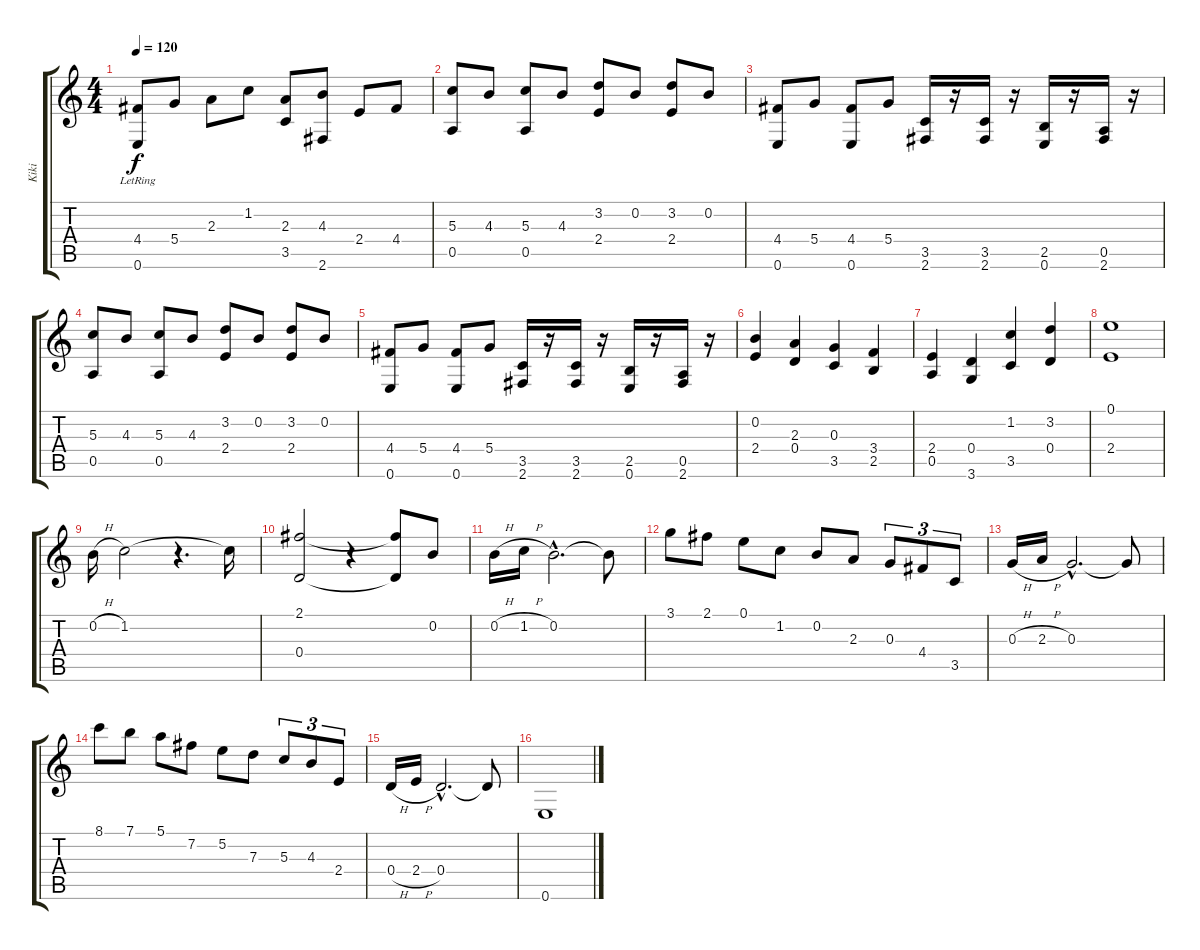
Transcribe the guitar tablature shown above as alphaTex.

\track ("Kiki" "Kiki") {instrument acousticguitarnylon}
\staff {score tabs}
\tuning (E4 B3 G3 D3 A2 E2) {hide}
\ts (4 4)
\tempo 120
\clef g2
\ks c
(4.4 0.6{lr}).8{dy f} 5.4.8 2.3.8 1.2.8 (2.3 3.5).8 (4.3 2.6).8 2.4.8 4.4.8 |
(5.3 0.5).8 4.3.8 (5.3 0.5).8 4.3.8 (3.2 2.4).8 0.2.8 (3.2 2.4).8 0.2.8 |
(4.4 0.6).8 5.4.8 (4.4 0.6).8 5.4.8 (3.5 2.6).16 r.16 (3.5 2.6).16 r.16 (2.5 0.6).16 r.16 (0.5 2.6).16 r.16 |
(5.3 0.5).8 4.3.8 (5.3 0.5).8 4.3.8 (3.2 2.4).8 0.2.8 (3.2 2.4).8 0.2.8 |
(4.4 0.6).8 5.4.8 (4.4 0.6).8 5.4.8 (3.5 2.6).16 r.16 (3.5 2.6).16 r.16 (2.5 0.6).16 r.16 (0.5 2.6).16 r.16 |
(0.2 2.4).4 (2.3 0.4).4 (0.3 3.5).4 (3.4 2.5).4 |
(2.4 0.5).4 (0.4 3.6).4 (1.2 3.5).4 (3.2 0.4).4 |
(0.1 2.4).1 |
0.2{h}.16 1.2.2 r.4{d} 1.2{t}.16 |
(2.1 0.4).2 r.4 (2.1{t} 0.4{t}).8 0.2.8 |
0.2{h}.16 1.2{h}.16 0.2{hac}.2{d} 0.2{t}.8 |
3.1.8 2.1.8 0.1.8 1.2.8 0.2.8 2.3.8 0.3.8{tu (3 2)} 4.4.8{tu (3 2)} 3.5.8{tu (3 2)} |
0.3{h}.16 2.3{h}.16 0.3{hac}.2{d} 0.3{t}.8 |
8.1.8 7.1.8 5.1.8 7.2.8 5.2.8 7.3.8 5.3.8{tu (3 2)} 4.3.8{tu (3 2)} 2.4.8{tu (3 2)} |
0.4{h}.16 2.4{h}.16 0.4{hac}.2{d} 0.4{t}.8 |
0.6.1
